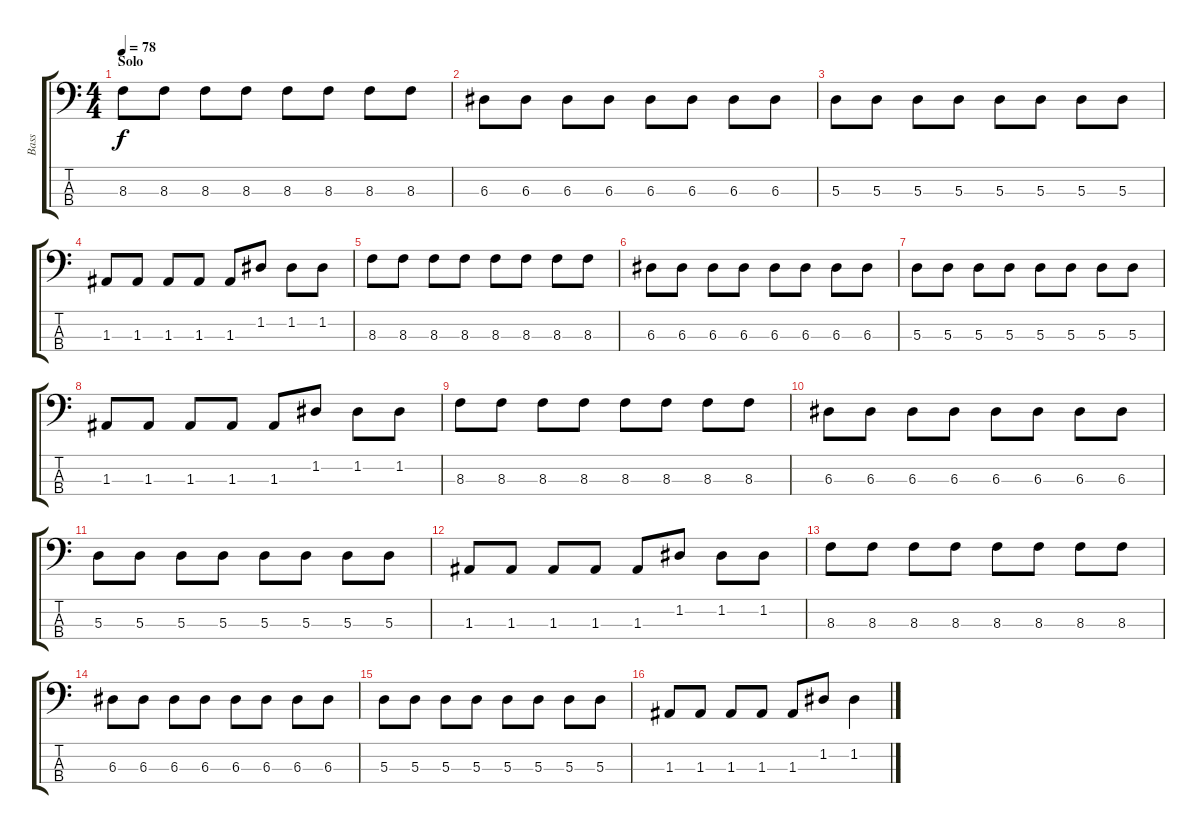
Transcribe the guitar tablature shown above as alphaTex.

\track ("Bass" "Bass") {instrument acousticbass}
\staff {score tabs}
\tuning (G2 D2 A1 E1) {hide}
\ts (4 4)
\section ("" "Solo")
\tempo 78
\clef f4
\ks c
8.3.8{dy f} 8.3.8 8.3.8 8.3.8 8.3.8 8.3.8 8.3.8 8.3.8 |
6.3.8 6.3.8 6.3.8 6.3.8 6.3.8 6.3.8 6.3.8 6.3.8 |
5.3.8 5.3.8 5.3.8 5.3.8 5.3.8 5.3.8 5.3.8 5.3.8 |
1.3.8 1.3.8 1.3.8 1.3.8 1.3.8 1.2.8 1.2.8 1.2.8 |
8.3.8 8.3.8 8.3.8 8.3.8 8.3.8 8.3.8 8.3.8 8.3.8 |
6.3.8 6.3.8 6.3.8 6.3.8 6.3.8 6.3.8 6.3.8 6.3.8 |
5.3.8 5.3.8 5.3.8 5.3.8 5.3.8 5.3.8 5.3.8 5.3.8 |
1.3.8 1.3.8 1.3.8 1.3.8 1.3.8 1.2.8 1.2.8 1.2.8 |
8.3.8 8.3.8 8.3.8 8.3.8 8.3.8 8.3.8 8.3.8 8.3.8 |
6.3.8 6.3.8 6.3.8 6.3.8 6.3.8 6.3.8 6.3.8 6.3.8 |
5.3.8 5.3.8 5.3.8 5.3.8 5.3.8 5.3.8 5.3.8 5.3.8 |
1.3.8 1.3.8 1.3.8 1.3.8 1.3.8 1.2.8 1.2.8 1.2.8 |
8.3.8 8.3.8 8.3.8 8.3.8 8.3.8 8.3.8 8.3.8 8.3.8 |
6.3.8 6.3.8 6.3.8 6.3.8 6.3.8 6.3.8 6.3.8 6.3.8 |
5.3.8 5.3.8 5.3.8 5.3.8 5.3.8 5.3.8 5.3.8 5.3.8 |
1.3.8 1.3.8 1.3.8 1.3.8 1.3.8 1.2.8 1.2.4
